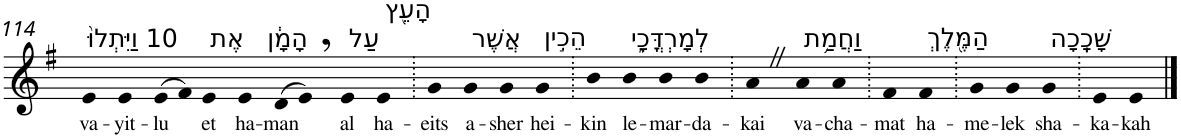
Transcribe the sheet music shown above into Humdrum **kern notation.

**kern	**text
*part1	*part1
*staff1	*staff1
*I"Piano	*
*I'Pno	*
!!LO:PB:g=z
*clefG2	*
*k[f#]	*
*G:	*
=114	=114
!LO:TX:a:t=10 וַיִּתְלוּ֙	!
!	!LO:LY:b
4e	va-
!	!LO:LY:b
4e	-yit-
!	!LO:LY:b
(>8e	-lu
8f#)	.
!LO:TX:a:t=אֶת	!
!	!LO:LY:b
4e	et
!LO:TX:a:t=הָמָ֔ן	!
!	!LO:LY:b
4e	ha-
!	!LO:LY:b
(>8d	-man
8e,)	.
!LO:TX:a:t=עַל	!
!	!LO:LY:b
4e	al
!LO:TX:a:t=הָעֵ֖ץ	!
!	!LO:LY:b
4e	ha-
=115.	=115.
!	!LO:LY:b
4g	-eits
!LO:TX:a:t=אֲשֶׁר	!
!	!LO:LY:b
4g	a-
!	!LO:LY:b
4g	-sher
!LO:TX:a:t=הֵכִ֣ין	!
!	!LO:LY:b
4g	hei-
=116.	=116.
!	!LO:LY:b
4b	-kin
!LO:TX:a:t=לְמָרְדֳּכָ֑י	!
!	!LO:LY:b
4b	le-
!	!LO:LY:b
4b	-mar-
!	!LO:LY:b
4b	-da-
=117.	=117.
!	!LO:LY:b
4aZ	-kai
!LO:TX:a:t=וַחֲמַ֥ת	!
!	!LO:LY:b
4a	va-
!	!LO:LY:b
4a	-cha-
=118.	=118.
!	!LO:LY:b
4f#	-mat
!LO:TX:a:t=הַמֶּ֖לֶךְ	!
!	!LO:LY:b
4f#	ha-
=119.	=119.
!	!LO:LY:b
4g	-me-
!	!LO:LY:b
4g	-lek
!LO:TX:a:t=שָׁכָֽכָה	!
!	!LO:LY:b
4g	sha-
=120.	=120.
!	!LO:LY:b
4e	-ka-
!	!LO:LY:b
4e	-kah
==	==
*-	*-
